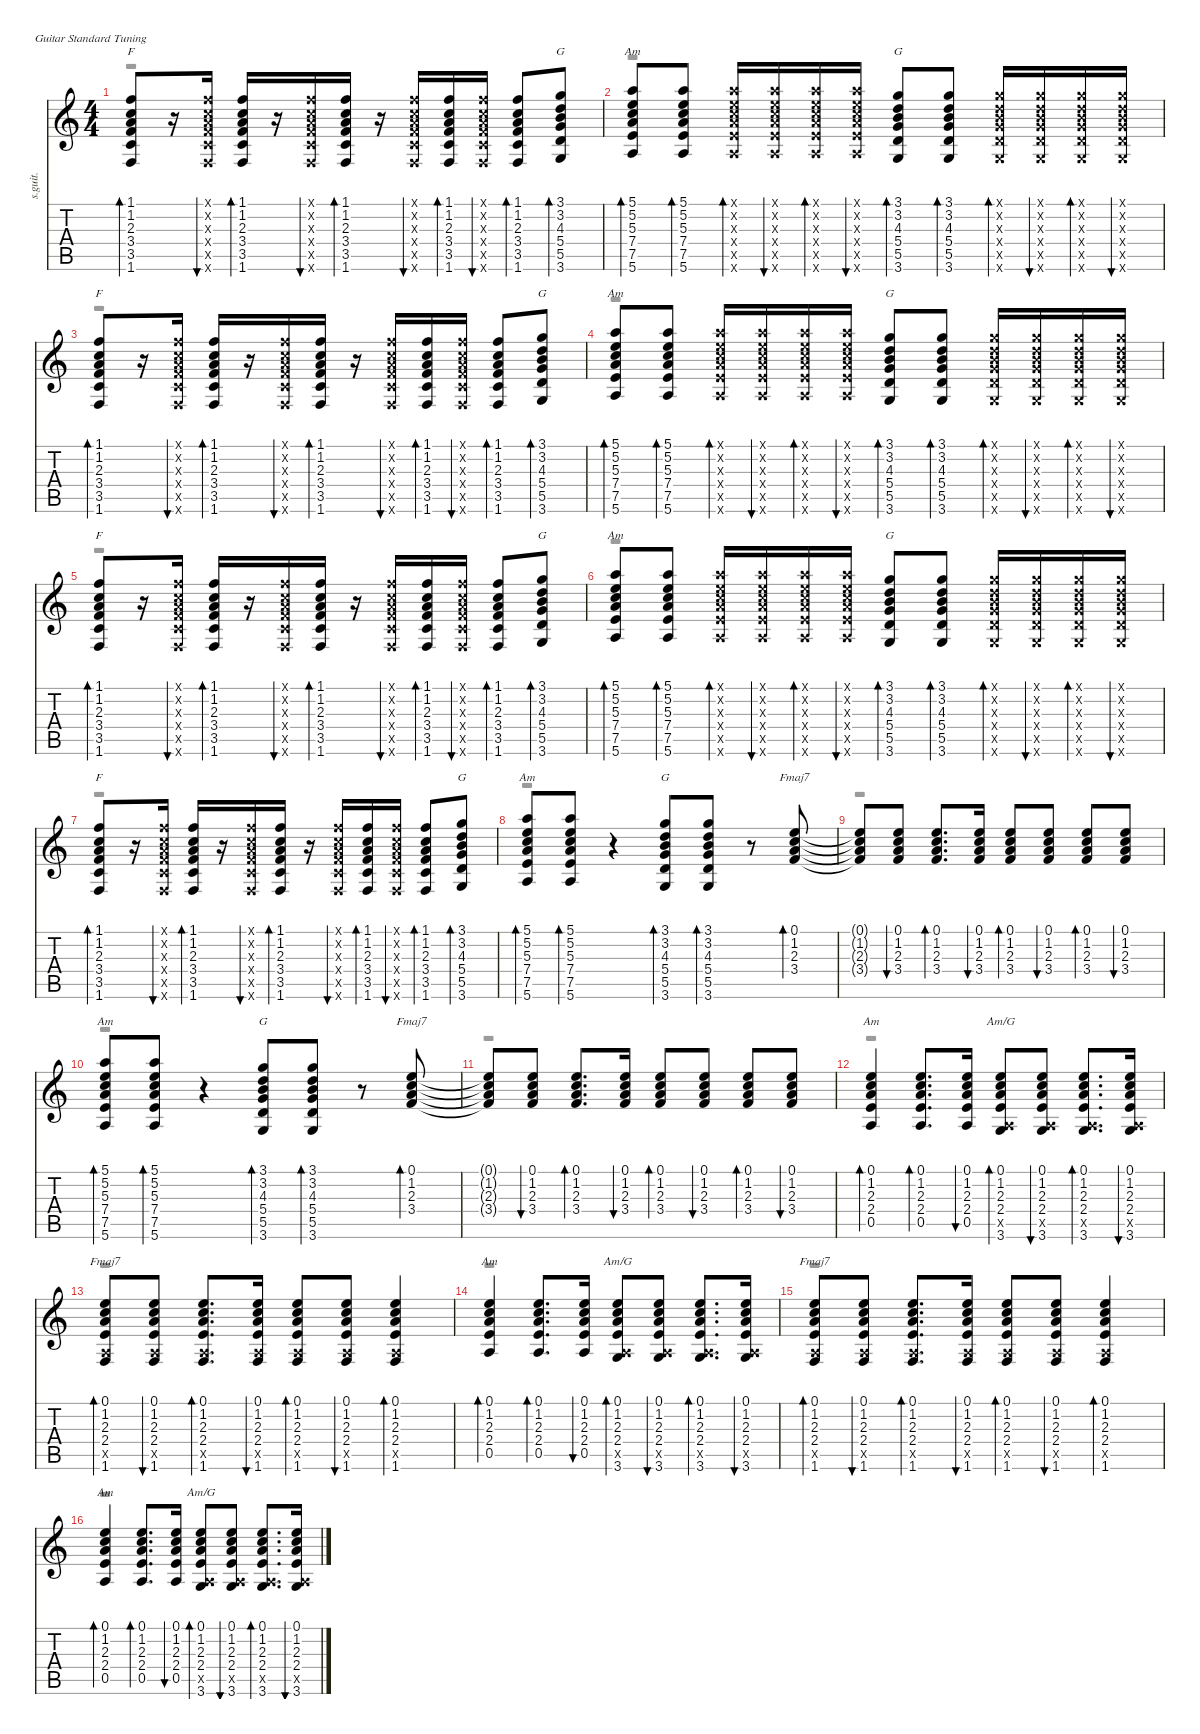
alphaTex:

\defaultSystemsLayout 4
\hideDynamics
\bracketExtendMode nobrackets
\track ("Jimmy Page - Rhythm Guitars" "s.guit.") {instrument acousticguitarsteel}
\staff {score tabs}
\tuning (E4 B3 G3 D3 A2 E2)
\chord ("Am" 3 1 2 2 0 x) {showdiagram false}
\chord ("Am/G" 3 1 2 2 0 x) {showdiagram false}
\chord ("Fmaj7" 3 1 2 2 0 x) {showdiagram false}
\chord ("G" 3 1 2 2 0 x) {showdiagram false}
\chord ("F" 3 1 2 2 0 x) {showdiagram false}
\voice
\ts (4 4)
\tempo (102 hide)
\clef g2
\ks c
(1.1 1.2 2.3 3.4 3.5 1.6).8{bd 30 ch "F" lyrics (0 "") lyrics (1 "") lyrics (2 "") lyrics (3 "") lyrics (4 "") dy mf} r.16 (1.1{x} 1.2{x} 2.3{x} 3.4{x} 3.5{x} 1.6{x}).16{bu 30 lyrics (0 "") lyrics (1 "") lyrics (2 "") lyrics (3 "") lyrics (4 "")} (1.1 1.2 2.3 3.4 3.5 1.6).16{bd 30 lyrics (0 "") lyrics (1 "") lyrics (2 "") lyrics (3 "") lyrics (4 "")} r.16 (1.1{x} 1.2{x} 2.3{x} 3.4{x} 3.5{x} 1.6{x}).16{bu 30 lyrics (0 "") lyrics (1 "") lyrics (2 "") lyrics (3 "") lyrics (4 "")} (1.1 1.2 2.3 3.4 3.5 1.6).16{bd 30 lyrics (0 "") lyrics (1 "") lyrics (2 "") lyrics (3 "") lyrics (4 "")} r.16 (1.1{x} 1.2{x} 2.3{x} 3.4{x} 3.5{x} 1.6{x}).16{bu 30 lyrics (0 "") lyrics (1 "") lyrics (2 "") lyrics (3 "") lyrics (4 "")} (1.1 1.2 2.3 3.4 3.5 1.6).16{bd 30 lyrics (0 "") lyrics (1 "") lyrics (2 "") lyrics (3 "") lyrics (4 "")} (1.1{x} 1.2{x} 2.3{x} 3.4{x} 3.5{x} 1.6{x}).16{bu 30 lyrics (0 "") lyrics (1 "") lyrics (2 "") lyrics (3 "") lyrics (4 "")} (1.1 1.2 2.3 3.4 3.5 1.6).8{bd 30 lyrics (0 "") lyrics (1 "") lyrics (2 "") lyrics (3 "") lyrics (4 "")} (3.1 3.2 4.3 5.4 5.5 3.6).8{bd 30 ch "G" lyrics (0 "") lyrics (1 "") lyrics (2 "") lyrics (3 "") lyrics (4 "")} |
(5.1 5.2 5.3 7.4 7.5 5.6).8{bd 30 ch "Am" lyrics (0 "") lyrics (1 "") lyrics (2 "") lyrics (3 "") lyrics (4 "")} (5.1 5.2 5.3 7.4 7.5 5.6).8{bd 30 lyrics (0 "") lyrics (1 "") lyrics (2 "") lyrics (3 "") lyrics (4 "")} (5.1{x} 5.2{x} 5.3{x} 7.4{x} 7.5{x} 5.6{x}).16{bd 30 lyrics (0 "") lyrics (1 "") lyrics (2 "") lyrics (3 "") lyrics (4 "")} (5.1{x} 5.2{x} 5.3{x} 7.4{x} 7.5{x} 5.6{x}).16{bu 30 lyrics (0 "") lyrics (1 "") lyrics (2 "") lyrics (3 "") lyrics (4 "")} (5.1{x} 5.2{x} 5.3{x} 7.4{x} 7.5{x} 5.6{x}).16{bd 30 lyrics (0 "") lyrics (1 "") lyrics (2 "") lyrics (3 "") lyrics (4 "")} (5.1{x} 5.2{x} 5.3{x} 7.4{x} 7.5{x} 5.6{x}).16{bu 30 lyrics (0 "") lyrics (1 "") lyrics (2 "") lyrics (3 "") lyrics (4 "")} (3.1 3.2 4.3 5.4 5.5 3.6).8{bd 30 ch "G" lyrics (0 "") lyrics (1 "") lyrics (2 "") lyrics (3 "") lyrics (4 "")} (3.1 3.2 4.3 5.4 5.5 3.6).8{bd 30 lyrics (0 "") lyrics (1 "") lyrics (2 "") lyrics (3 "") lyrics (4 "")} (3.1{x} 3.2{x} 4.3{x} 5.4{x} 5.5{x} 3.6{x}).16{bd 30 lyrics (0 "") lyrics (1 "") lyrics (2 "") lyrics (3 "") lyrics (4 "")} (3.1{x} 3.2{x} 4.3{x} 5.4{x} 5.5{x} 3.6{x}).16{bu 30 lyrics (0 "") lyrics (1 "") lyrics (2 "") lyrics (3 "") lyrics (4 "")} (3.1{x} 3.2{x} 4.3{x} 5.4{x} 5.5{x} 3.6{x}).16{bd 30 lyrics (0 "") lyrics (1 "") lyrics (2 "") lyrics (3 "") lyrics (4 "")} (3.1{x} 3.2{x} 4.3{x} 5.4{x} 5.5{x} 3.6{x}).16{bu 30 lyrics (0 "") lyrics (1 "") lyrics (2 "") lyrics (3 "") lyrics (4 "")} |
(1.1 1.2 2.3 3.4 3.5 1.6).8{bd 30 ch "F" lyrics (0 "") lyrics (1 "") lyrics (2 "") lyrics (3 "") lyrics (4 "")} r.16 (1.1{x} 1.2{x} 2.3{x} 3.4{x} 3.5{x} 1.6{x}).16{bu 30 lyrics (0 "") lyrics (1 "") lyrics (2 "") lyrics (3 "") lyrics (4 "")} (1.1 1.2 2.3 3.4 3.5 1.6).16{bd 30 lyrics (0 "") lyrics (1 "") lyrics (2 "") lyrics (3 "") lyrics (4 "")} r.16 (1.1{x} 1.2{x} 2.3{x} 3.4{x} 3.5{x} 1.6{x}).16{bu 30 lyrics (0 "") lyrics (1 "") lyrics (2 "") lyrics (3 "") lyrics (4 "")} (1.1 1.2 2.3 3.4 3.5 1.6).16{bd 30 lyrics (0 "") lyrics (1 "") lyrics (2 "") lyrics (3 "") lyrics (4 "")} r.16 (1.1{x} 1.2{x} 2.3{x} 3.4{x} 3.5{x} 1.6{x}).16{bu 30 lyrics (0 "") lyrics (1 "") lyrics (2 "") lyrics (3 "") lyrics (4 "")} (1.1 1.2 2.3 3.4 3.5 1.6).16{bd 30 lyrics (0 "") lyrics (1 "") lyrics (2 "") lyrics (3 "") lyrics (4 "")} (1.1{x} 1.2{x} 2.3{x} 3.4{x} 3.5{x} 1.6{x}).16{bu 30 lyrics (0 "") lyrics (1 "") lyrics (2 "") lyrics (3 "") lyrics (4 "")} (1.1 1.2 2.3 3.4 3.5 1.6).8{bd 30 lyrics (0 "") lyrics (1 "") lyrics (2 "") lyrics (3 "") lyrics (4 "")} (3.1 3.2 4.3 5.4 5.5 3.6).8{bd 30 ch "G" lyrics (0 "") lyrics (1 "") lyrics (2 "") lyrics (3 "") lyrics (4 "")} |
(5.1 5.2 5.3 7.4 7.5 5.6).8{bd 30 ch "Am" lyrics (0 "") lyrics (1 "") lyrics (2 "") lyrics (3 "") lyrics (4 "")} (5.1 5.2 5.3 7.4 7.5 5.6).8{bd 30 lyrics (0 "") lyrics (1 "") lyrics (2 "") lyrics (3 "") lyrics (4 "")} (5.1{x} 5.2{x} 5.3{x} 7.4{x} 7.5{x} 5.6{x}).16{bd 30 lyrics (0 "") lyrics (1 "") lyrics (2 "") lyrics (3 "") lyrics (4 "")} (5.1{x} 5.2{x} 5.3{x} 7.4{x} 7.5{x} 5.6{x}).16{bu 30 lyrics (0 "") lyrics (1 "") lyrics (2 "") lyrics (3 "") lyrics (4 "")} (5.1{x} 5.2{x} 5.3{x} 7.4{x} 7.5{x} 5.6{x}).16{bd 30 lyrics (0 "") lyrics (1 "") lyrics (2 "") lyrics (3 "") lyrics (4 "")} (5.1{x} 5.2{x} 5.3{x} 7.4{x} 7.5{x} 5.6{x}).16{bu 30 lyrics (0 "") lyrics (1 "") lyrics (2 "") lyrics (3 "") lyrics (4 "")} (3.1 3.2 4.3 5.4 5.5 3.6).8{bd 30 ch "G" lyrics (0 "") lyrics (1 "") lyrics (2 "") lyrics (3 "") lyrics (4 "")} (3.1 3.2 4.3 5.4 5.5 3.6).8{bd 30 lyrics (0 "") lyrics (1 "") lyrics (2 "") lyrics (3 "") lyrics (4 "")} (3.1{x} 3.2{x} 4.3{x} 5.4{x} 5.5{x} 3.6{x}).16{bd 30 lyrics (0 "") lyrics (1 "") lyrics (2 "") lyrics (3 "") lyrics (4 "")} (3.1{x} 3.2{x} 4.3{x} 5.4{x} 5.5{x} 3.6{x}).16{bu 30 lyrics (0 "") lyrics (1 "") lyrics (2 "") lyrics (3 "") lyrics (4 "")} (3.1{x} 3.2{x} 4.3{x} 5.4{x} 5.5{x} 3.6{x}).16{bd 30 lyrics (0 "") lyrics (1 "") lyrics (2 "") lyrics (3 "") lyrics (4 "")} (3.1{x} 3.2{x} 4.3{x} 5.4{x} 5.5{x} 3.6{x}).16{bu 30 lyrics (0 "") lyrics (1 "") lyrics (2 "") lyrics (3 "") lyrics (4 "")} |
(1.1 1.2 2.3 3.4 3.5 1.6).8{bd 30 ch "F" lyrics (0 "") lyrics (1 "") lyrics (2 "") lyrics (3 "") lyrics (4 "")} r.16 (1.1{x} 1.2{x} 2.3{x} 3.4{x} 3.5{x} 1.6{x}).16{bu 30 lyrics (0 "") lyrics (1 "") lyrics (2 "") lyrics (3 "") lyrics (4 "")} (1.1 1.2 2.3 3.4 3.5 1.6).16{bd 30 lyrics (0 "") lyrics (1 "") lyrics (2 "") lyrics (3 "") lyrics (4 "")} r.16 (1.1{x} 1.2{x} 2.3{x} 3.4{x} 3.5{x} 1.6{x}).16{bu 30 lyrics (0 "") lyrics (1 "") lyrics (2 "") lyrics (3 "") lyrics (4 "")} (1.1 1.2 2.3 3.4 3.5 1.6).16{bd 30 lyrics (0 "") lyrics (1 "") lyrics (2 "") lyrics (3 "") lyrics (4 "")} r.16 (1.1{x} 1.2{x} 2.3{x} 3.4{x} 3.5{x} 1.6{x}).16{bu 30 lyrics (0 "") lyrics (1 "") lyrics (2 "") lyrics (3 "") lyrics (4 "")} (1.1 1.2 2.3 3.4 3.5 1.6).16{bd 30 lyrics (0 "") lyrics (1 "") lyrics (2 "") lyrics (3 "") lyrics (4 "")} (1.1{x} 1.2{x} 2.3{x} 3.4{x} 3.5{x} 1.6{x}).16{bu 30 lyrics (0 "") lyrics (1 "") lyrics (2 "") lyrics (3 "") lyrics (4 "")} (1.1 1.2 2.3 3.4 3.5 1.6).8{bd 30 lyrics (0 "") lyrics (1 "") lyrics (2 "") lyrics (3 "") lyrics (4 "")} (3.1 3.2 4.3 5.4 5.5 3.6).8{bd 30 ch "G" lyrics (0 "") lyrics (1 "") lyrics (2 "") lyrics (3 "") lyrics (4 "")} |
(5.1 5.2 5.3 7.4 7.5 5.6).8{bd 30 ch "Am" lyrics (0 "") lyrics (1 "") lyrics (2 "") lyrics (3 "") lyrics (4 "")} (5.1 5.2 5.3 7.4 7.5 5.6).8{bd 30 lyrics (0 "") lyrics (1 "") lyrics (2 "") lyrics (3 "") lyrics (4 "")} (5.1{x} 5.2{x} 5.3{x} 7.4{x} 7.5{x} 5.6{x}).16{bd 30 lyrics (0 "") lyrics (1 "") lyrics (2 "") lyrics (3 "") lyrics (4 "")} (5.1{x} 5.2{x} 5.3{x} 7.4{x} 7.5{x} 5.6{x}).16{bu 30 lyrics (0 "") lyrics (1 "") lyrics (2 "") lyrics (3 "") lyrics (4 "")} (5.1{x} 5.2{x} 5.3{x} 7.4{x} 7.5{x} 5.6{x}).16{bd 30 lyrics (0 "") lyrics (1 "") lyrics (2 "") lyrics (3 "") lyrics (4 "")} (5.1{x} 5.2{x} 5.3{x} 7.4{x} 7.5{x} 5.6{x}).16{bu 30 lyrics (0 "") lyrics (1 "") lyrics (2 "") lyrics (3 "") lyrics (4 "")} (3.1 3.2 4.3 5.4 5.5 3.6).8{bd 30 ch "G" lyrics (0 "") lyrics (1 "") lyrics (2 "") lyrics (3 "") lyrics (4 "")} (3.1 3.2 4.3 5.4 5.5 3.6).8{bd 30 lyrics (0 "") lyrics (1 "") lyrics (2 "") lyrics (3 "") lyrics (4 "")} (3.1{x} 3.2{x} 4.3{x} 5.4{x} 5.5{x} 3.6{x}).16{bd 30 lyrics (0 "") lyrics (1 "") lyrics (2 "") lyrics (3 "") lyrics (4 "")} (3.1{x} 3.2{x} 4.3{x} 5.4{x} 5.5{x} 3.6{x}).16{bu 30 lyrics (0 "") lyrics (1 "") lyrics (2 "") lyrics (3 "") lyrics (4 "")} (3.1{x} 3.2{x} 4.3{x} 5.4{x} 5.5{x} 3.6{x}).16{bd 30 lyrics (0 "") lyrics (1 "") lyrics (2 "") lyrics (3 "") lyrics (4 "")} (3.1{x} 3.2{x} 4.3{x} 5.4{x} 5.5{x} 3.6{x}).16{bu 30 lyrics (0 "") lyrics (1 "") lyrics (2 "") lyrics (3 "") lyrics (4 "")} |
(1.1 1.2 2.3 3.4 3.5 1.6).8{bd 30 ch "F" lyrics (0 "") lyrics (1 "") lyrics (2 "") lyrics (3 "") lyrics (4 "")} r.16 (1.1{x} 1.2{x} 2.3{x} 3.4{x} 3.5{x} 1.6{x}).16{bu 30 lyrics (0 "") lyrics (1 "") lyrics (2 "") lyrics (3 "") lyrics (4 "")} (1.1 1.2 2.3 3.4 3.5 1.6).16{bd 30 lyrics (0 "") lyrics (1 "") lyrics (2 "") lyrics (3 "") lyrics (4 "")} r.16 (1.1{x} 1.2{x} 2.3{x} 3.4{x} 3.5{x} 1.6{x}).16{bu 30 lyrics (0 "") lyrics (1 "") lyrics (2 "") lyrics (3 "") lyrics (4 "")} (1.1 1.2 2.3 3.4 3.5 1.6).16{bd 30 lyrics (0 "") lyrics (1 "") lyrics (2 "") lyrics (3 "") lyrics (4 "")} r.16 (1.1{x} 1.2{x} 2.3{x} 3.4{x} 3.5{x} 1.6{x}).16{bu 30 lyrics (0 "") lyrics (1 "") lyrics (2 "") lyrics (3 "") lyrics (4 "")} (1.1 1.2 2.3 3.4 3.5 1.6).16{bd 30 lyrics (0 "") lyrics (1 "") lyrics (2 "") lyrics (3 "") lyrics (4 "")} (1.1{x} 1.2{x} 2.3{x} 3.4{x} 3.5{x} 1.6{x}).16{bu 30 lyrics (0 "") lyrics (1 "") lyrics (2 "") lyrics (3 "") lyrics (4 "")} (1.1 1.2 2.3 3.4 3.5 1.6).8{bd 30 lyrics (0 "") lyrics (1 "") lyrics (2 "") lyrics (3 "") lyrics (4 "")} (3.1 3.2 4.3 5.4 5.5 3.6).8{bd 30 ch "G" lyrics (0 "") lyrics (1 "") lyrics (2 "") lyrics (3 "") lyrics (4 "")} |
(5.1 5.2 5.3 7.4 7.5 5.6).8{bd 30 ch "Am" lyrics (0 "") lyrics (1 "") lyrics (2 "") lyrics (3 "") lyrics (4 "")} (5.1 5.2 5.3 7.4 7.5 5.6).8{bd 30 lyrics (0 "") lyrics (1 "") lyrics (2 "") lyrics (3 "") lyrics (4 "")} r.4 (3.1 3.2 4.3 5.4 5.5 3.6).8{bd 30 ch "G" lyrics (0 "") lyrics (1 "") lyrics (2 "") lyrics (3 "") lyrics (4 "")} (3.1 3.2 4.3 5.4 5.5 3.6).8{bd 30 lyrics (0 "") lyrics (1 "") lyrics (2 "") lyrics (3 "") lyrics (4 "")} r.8 (0.1 1.2 2.3 3.4).8{bd 30 ch "Fmaj7" lyrics (0 "") lyrics (1 "") lyrics (2 "") lyrics (3 "") lyrics (4 "")} |
(0.1{t} 1.2{t} 2.3{t} 3.4{t}).8{lyrics (0 "") lyrics (1 "") lyrics (2 "") lyrics (3 "") lyrics (4 "")} (0.1 1.2 2.3 3.4).8{bu 30 lyrics (0 "") lyrics (1 "") lyrics (2 "") lyrics (3 "") lyrics (4 "")} (0.1 1.2 2.3 3.4).8{d bd 30 lyrics (0 "") lyrics (1 "") lyrics (2 "") lyrics (3 "") lyrics (4 "")} (0.1 1.2 2.3 3.4).16{bu 30 lyrics (0 "") lyrics (1 "") lyrics (2 "") lyrics (3 "") lyrics (4 "")} (0.1 1.2 2.3 3.4).8{bd 30 lyrics (0 "") lyrics (1 "") lyrics (2 "") lyrics (3 "") lyrics (4 "")} (0.1 1.2 2.3 3.4).8{bu 30 lyrics (0 "") lyrics (1 "") lyrics (2 "") lyrics (3 "") lyrics (4 "")} (0.1 1.2 2.3 3.4).8{bd 30 lyrics (0 "") lyrics (1 "") lyrics (2 "") lyrics (3 "") lyrics (4 "")} (0.1 1.2 2.3 3.4).8{bu 30 lyrics (0 "") lyrics (1 "") lyrics (2 "") lyrics (3 "") lyrics (4 "")} |
(5.1 5.2 5.3 7.4 7.5 5.6).8{bd 30 ch "Am" lyrics (0 "") lyrics (1 "") lyrics (2 "") lyrics (3 "") lyrics (4 "")} (5.1 5.2 5.3 7.4 7.5 5.6).8{bd 30 lyrics (0 "") lyrics (1 "") lyrics (2 "") lyrics (3 "") lyrics (4 "")} r.4 (3.1 3.2 4.3 5.4 5.5 3.6).8{bd 30 ch "G" lyrics (0 "") lyrics (1 "") lyrics (2 "") lyrics (3 "") lyrics (4 "")} (3.1 3.2 4.3 5.4 5.5 3.6).8{bd 30 lyrics (0 "") lyrics (1 "") lyrics (2 "") lyrics (3 "") lyrics (4 "")} r.8 (0.1 1.2 2.3 3.4).8{bd 30 ch "Fmaj7" lyrics (0 "") lyrics (1 "") lyrics (2 "") lyrics (3 "") lyrics (4 "")} |
(0.1{t} 1.2{t} 2.3{t} 3.4{t}).8{lyrics (0 "") lyrics (1 "") lyrics (2 "") lyrics (3 "") lyrics (4 "")} (0.1 1.2 2.3 3.4).8{bu 30 lyrics (0 "") lyrics (1 "") lyrics (2 "") lyrics (3 "") lyrics (4 "")} (0.1 1.2 2.3 3.4).8{d bd 30 lyrics (0 "") lyrics (1 "") lyrics (2 "") lyrics (3 "") lyrics (4 "")} (0.1 1.2 2.3 3.4).16{bu 30 lyrics (0 "") lyrics (1 "") lyrics (2 "") lyrics (3 "") lyrics (4 "")} (0.1 1.2 2.3 3.4).8{bd 30 lyrics (0 "") lyrics (1 "") lyrics (2 "") lyrics (3 "") lyrics (4 "")} (0.1 1.2 2.3 3.4).8{bu 30 lyrics (0 "") lyrics (1 "") lyrics (2 "") lyrics (3 "") lyrics (4 "")} (0.1 1.2 2.3 3.4).8{bd 30 lyrics (0 "") lyrics (1 "") lyrics (2 "") lyrics (3 "") lyrics (4 "")} (0.1 1.2 2.3 3.4).8{bu 30 lyrics (0 "") lyrics (1 "") lyrics (2 "") lyrics (3 "") lyrics (4 "")} |
\tempo (96 hide)
(0.1 1.2 2.3 2.4 0.5).4{bd 30 ch "Am" lyrics (0 "") lyrics (1 "") lyrics (2 "") lyrics (3 "") lyrics (4 "")} (0.1 1.2 2.3 2.4 0.5).8{d bd 30 lyrics (0 "") lyrics (1 "") lyrics (2 "") lyrics (3 "") lyrics (4 "")} (0.1 1.2 2.3 2.4 0.5).16{bu 30 lyrics (0 "") lyrics (1 "") lyrics (2 "") lyrics (3 "") lyrics (4 "")} (0.1 1.2 2.3 2.4 0.5{x} 3.6).8{bd 30 ch "Am/G" lyrics (0 "") lyrics (1 "") lyrics (2 "") lyrics (3 "") lyrics (4 "")} (0.1 1.2 2.3 2.4 0.5{x} 3.6).8{bu 30 lyrics (0 "") lyrics (1 "") lyrics (2 "") lyrics (3 "") lyrics (4 "")} (0.1 1.2 2.3 2.4 0.5{x} 3.6).8{d bd 30 lyrics (0 "") lyrics (1 "") lyrics (2 "") lyrics (3 "") lyrics (4 "")} (0.1 1.2 2.3 2.4 0.5{x} 3.6).16{bu 30 lyrics (0 "") lyrics (1 "") lyrics (2 "") lyrics (3 "") lyrics (4 "")} |
(0.1 1.2 2.3 2.4 0.5{x} 1.6).8{bd 30 ch "Fmaj7" lyrics (0 "") lyrics (1 "") lyrics (2 "") lyrics (3 "") lyrics (4 "")} (0.1 1.2 2.3 2.4 0.5{x} 1.6).8{bu 30 lyrics (0 "") lyrics (1 "") lyrics (2 "") lyrics (3 "") lyrics (4 "")} (0.1 1.2 2.3 2.4 0.5{x} 1.6).8{d bd 30 lyrics (0 "") lyrics (1 "") lyrics (2 "") lyrics (3 "") lyrics (4 "")} (0.1 1.2 2.3 2.4 0.5{x} 1.6).16{bu 30 lyrics (0 "") lyrics (1 "") lyrics (2 "") lyrics (3 "") lyrics (4 "")} (0.1 1.2 2.3 2.4 0.5{x} 1.6).8{bd 30 lyrics (0 "") lyrics (1 "") lyrics (2 "") lyrics (3 "") lyrics (4 "")} (0.1 1.2 2.3 2.4 0.5{x} 1.6).8{bu 30 lyrics (0 "") lyrics (1 "") lyrics (2 "") lyrics (3 "") lyrics (4 "")} (0.1 1.2 2.3 2.4 0.5{x} 1.6).4{bd 30 lyrics (0 "") lyrics (1 "") lyrics (2 "") lyrics (3 "") lyrics (4 "")} |
(0.1 1.2 2.3 2.4 0.5).4{bd 30 ch "Am" lyrics (0 "") lyrics (1 "") lyrics (2 "") lyrics (3 "") lyrics (4 "")} (0.1 1.2 2.3 2.4 0.5).8{d bd 30 lyrics (0 "") lyrics (1 "") lyrics (2 "") lyrics (3 "") lyrics (4 "")} (0.1 1.2 2.3 2.4 0.5).16{bu 30 lyrics (0 "") lyrics (1 "") lyrics (2 "") lyrics (3 "") lyrics (4 "")} (0.1 1.2 2.3 2.4 0.5{x} 3.6).8{bd 30 ch "Am/G" lyrics (0 "") lyrics (1 "") lyrics (2 "") lyrics (3 "") lyrics (4 "")} (0.1 1.2 2.3 2.4 0.5{x} 3.6).8{bu 30 lyrics (0 "") lyrics (1 "") lyrics (2 "") lyrics (3 "") lyrics (4 "")} (0.1 1.2 2.3 2.4 0.5{x} 3.6).8{d bd 30 lyrics (0 "") lyrics (1 "") lyrics (2 "") lyrics (3 "") lyrics (4 "")} (0.1 1.2 2.3 2.4 0.5{x} 3.6).16{bu 30 lyrics (0 "") lyrics (1 "") lyrics (2 "") lyrics (3 "") lyrics (4 "")} |
(0.1 1.2 2.3 2.4 0.5{x} 1.6).8{bd 30 ch "Fmaj7" lyrics (0 "") lyrics (1 "") lyrics (2 "") lyrics (3 "") lyrics (4 "")} (0.1 1.2 2.3 2.4 0.5{x} 1.6).8{bu 30 lyrics (0 "") lyrics (1 "") lyrics (2 "") lyrics (3 "") lyrics (4 "")} (0.1 1.2 2.3 2.4 0.5{x} 1.6).8{d bd 30 lyrics (0 "") lyrics (1 "") lyrics (2 "") lyrics (3 "") lyrics (4 "")} (0.1 1.2 2.3 2.4 0.5{x} 1.6).16{bu 30 lyrics (0 "") lyrics (1 "") lyrics (2 "") lyrics (3 "") lyrics (4 "")} (0.1 1.2 2.3 2.4 0.5{x} 1.6).8{bd 30 lyrics (0 "") lyrics (1 "") lyrics (2 "") lyrics (3 "") lyrics (4 "")} (0.1 1.2 2.3 2.4 0.5{x} 1.6).8{bu 30 lyrics (0 "") lyrics (1 "") lyrics (2 "") lyrics (3 "") lyrics (4 "")} (0.1 1.2 2.3 2.4 0.5{x} 1.6).4{bd 30 lyrics (0 "") lyrics (1 "") lyrics (2 "") lyrics (3 "") lyrics (4 "")} |
(0.1 1.2 2.3 2.4 0.5).4{bd 30 ch "Am" lyrics (0 "") lyrics (1 "") lyrics (2 "") lyrics (3 "") lyrics (4 "")} (0.1 1.2 2.3 2.4 0.5).8{d bd 30 lyrics (0 "") lyrics (1 "") lyrics (2 "") lyrics (3 "") lyrics (4 "")} (0.1 1.2 2.3 2.4 0.5).16{bu 30 lyrics (0 "") lyrics (1 "") lyrics (2 "") lyrics (3 "") lyrics (4 "")} (0.1 1.2 2.3 2.4 0.5{x} 3.6).8{bd 30 ch "Am/G" lyrics (0 "") lyrics (1 "") lyrics (2 "") lyrics (3 "") lyrics (4 "")} (0.1 1.2 2.3 2.4 0.5{x} 3.6).8{bu 30 lyrics (0 "") lyrics (1 "") lyrics (2 "") lyrics (3 "") lyrics (4 "")} (0.1 1.2 2.3 2.4 0.5{x} 3.6).8{d bd 30 lyrics (0 "") lyrics (1 "") lyrics (2 "") lyrics (3 "") lyrics (4 "")} (0.1 1.2 2.3 2.4 0.5{x} 3.6).16{bu 30 lyrics (0 "") lyrics (1 "") lyrics (2 "") lyrics (3 "") lyrics (4 "")}
\voice
\clef g2
\ottava regular
\simile none
\ks c
r.1{dy mp} |
r.1 |
r.1 |
r.1 |
r.1 |
r.1 |
r.1 |
r.1 |
r.1 |
r.1 |
r.1 |
r.1 |
r.1 |
r.1 |
r.1 |
r.1
